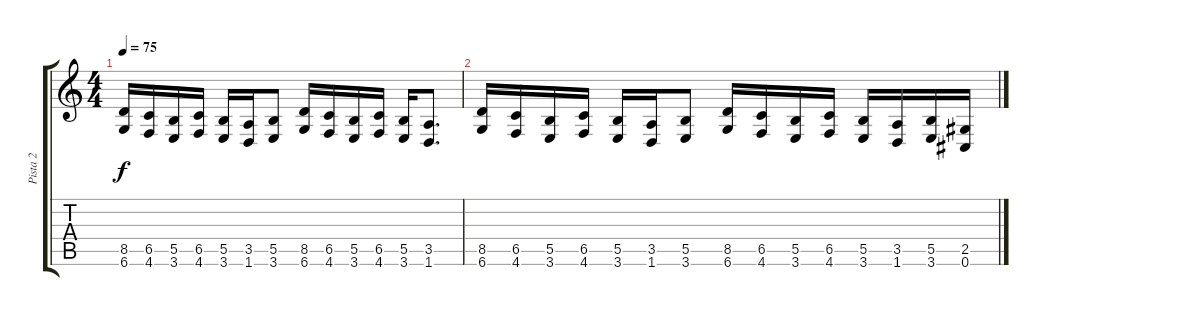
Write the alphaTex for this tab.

\track ("Pista 2" "Pista 2") {instrument distortionguitar}
\staff {score tabs}
\tuning (Db4 Ab3 E3 B2 Gb2 Db2) {hide}
\ts (4 4)
\tempo 75
\clef g2
\ks c
(8.5 6.6).16{dy f} (6.5 4.6).16 (5.5 3.6).16 (6.5 4.6).16 (5.5 3.6).16 (3.5 1.6).16 (5.5 3.6).8 (8.5 6.6).16 (6.5 4.6).16 (5.5 3.6).16 (6.5 4.6).16 (5.5 3.6).16 (3.5 1.6).8{d} |
(8.5 6.6).16 (6.5 4.6).16 (5.5 3.6).16 (6.5 4.6).16 (5.5 3.6).16 (3.5 1.6).16 (5.5 3.6).8 (8.5 6.6).16 (6.5 4.6).16 (5.5 3.6).16 (6.5 4.6).16 (5.5 3.6).16 (3.5 1.6).16 (5.5 3.6).16 (2.5 0.6).16
